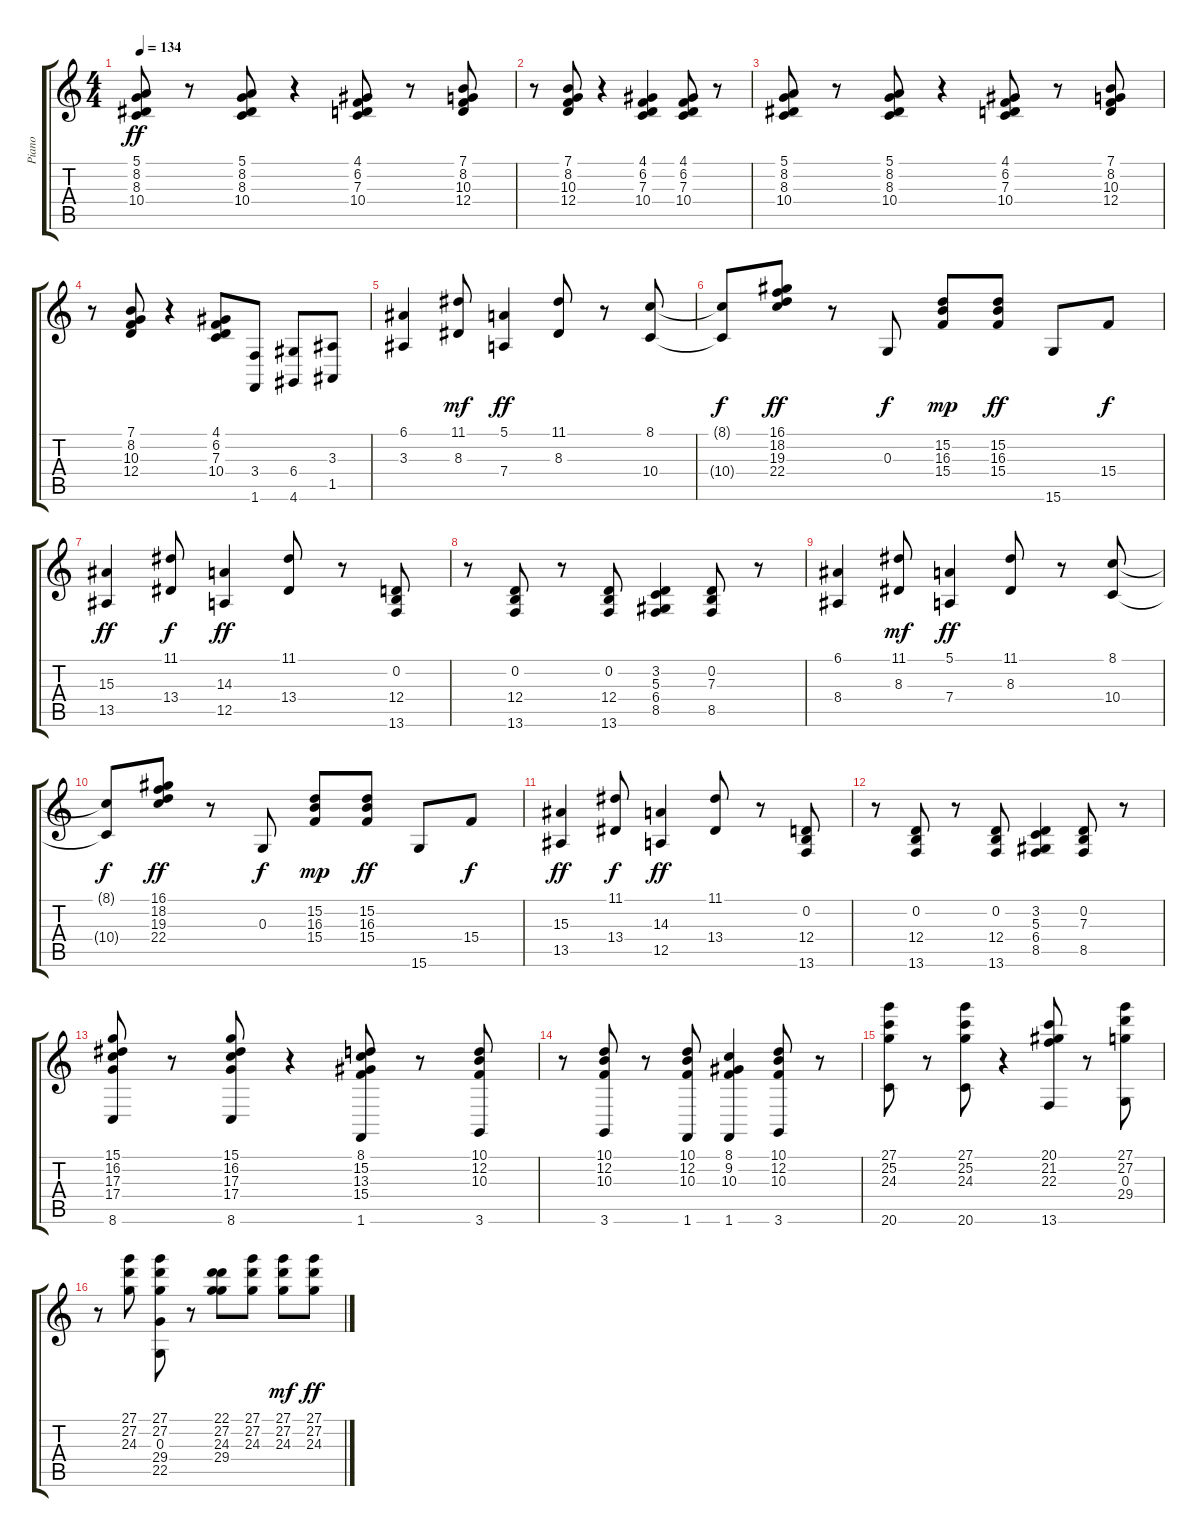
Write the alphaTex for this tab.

\track ("Piano" "Piano") {instrument acousticgrandpiano}
\staff {score tabs}
\tuning (E4 B3 G3 D3 A2 E2) {hide}
\ts (4 4)
\tempo 134
\clef g2
\ks c
(5.1 8.2 8.3 10.4).8{dy ff} r.8 (5.1 8.2 8.3 10.4).8 r.4 (4.1 6.2 7.3 10.4).8 r.8 (7.1 8.2 10.3 12.4).8 |
r.8 (7.1 8.2 10.3 12.4).8 r.4 (4.1 6.2 7.3 10.4).4 (4.1 6.2 7.3 10.4).8 r.8 |
(5.1 8.2 8.3 10.4).8 r.8 (5.1 8.2 8.3 10.4).8 r.4 (4.1 6.2 7.3 10.4).8 r.8 (7.1 8.2 10.3 12.4).8 |
r.8 (7.1 8.2 10.3 12.4).8 r.4 (4.1 6.2 7.3 10.4).8 (3.4 1.6).8 (6.4 4.6).8 (3.3 1.5).8 |
(6.1 3.3).4 (11.1 8.3).8{dy mf} (5.1 7.4).4{dy ff} (11.1 8.3).8 r.8 (8.1 10.4).8 |
(8.1{t} 10.4{t}).8{dy f} (16.1 18.2 19.3 22.4).8{dy ff} r.8 0.3.8{dy f} (15.2 16.3 15.4).8{dy mp} (15.2 16.3 15.4).8{dy ff} 15.6.8 15.4.8{dy f} |
(15.3 13.5).4{dy ff} (11.1 13.4).8{dy f} (14.3 12.5).4{dy ff} (11.1 13.4).8 r.8 (0.2 12.4 13.6).8 |
r.8 (0.2 12.4 13.6).8 r.8 (0.2 12.4 13.6).8 (3.2 5.3 6.4 8.5).4 (0.2 7.3 8.5).8 r.8 |
(6.1 8.4).4 (11.1 8.3).8{dy mf} (5.1 7.4).4{dy ff} (11.1 8.3).8 r.8 (8.1 10.4).8 |
(8.1{t} 10.4{t}).8{dy f} (16.1 18.2 19.3 22.4).8{dy ff} r.8 0.3.8{dy f} (15.2 16.3 15.4).8{dy mp} (15.2 16.3 15.4).8{dy ff} 15.6.8 15.4.8{dy f} |
(15.3 13.5).4{dy ff} (11.1 13.4).8{dy f} (14.3 12.5).4{dy ff} (11.1 13.4).8 r.8 (0.2 12.4 13.6).8 |
r.8 (0.2 12.4 13.6).8 r.8 (0.2 12.4 13.6).8 (3.2 5.3 6.4 8.5).4 (0.2 7.3 8.5).8 r.8 |
(15.1 16.2 17.3 17.4 8.6).8 r.8 (15.1 16.2 17.3 17.4 8.6).8 r.4 (8.1 15.2 13.3 15.4 1.6).8 r.8 (10.1 12.2 10.3 3.6).8 |
r.8 (10.1 12.2 10.3 3.6).8 r.8 (10.1 12.2 10.3 1.6).8 (8.1 9.2 10.3 1.6).4 (10.1 12.2 10.3 3.6).8 r.8 |
(27.1 25.2 24.3 20.6).8 r.8 (27.1 25.2 24.3 20.6).8 r.4 (20.1 21.2 22.3 13.6).8 r.8 (27.1 27.2 0.3 29.4).8 |
r.8 (27.1 27.2 24.3).8 (27.1 27.2 0.3 29.4 22.5).8 r.8 (22.1 27.2 24.3 29.4).8 (27.1 27.2 24.3).8 (27.1 27.2 24.3).8{dy mf} (27.1 27.2 24.3).8{dy ff}
